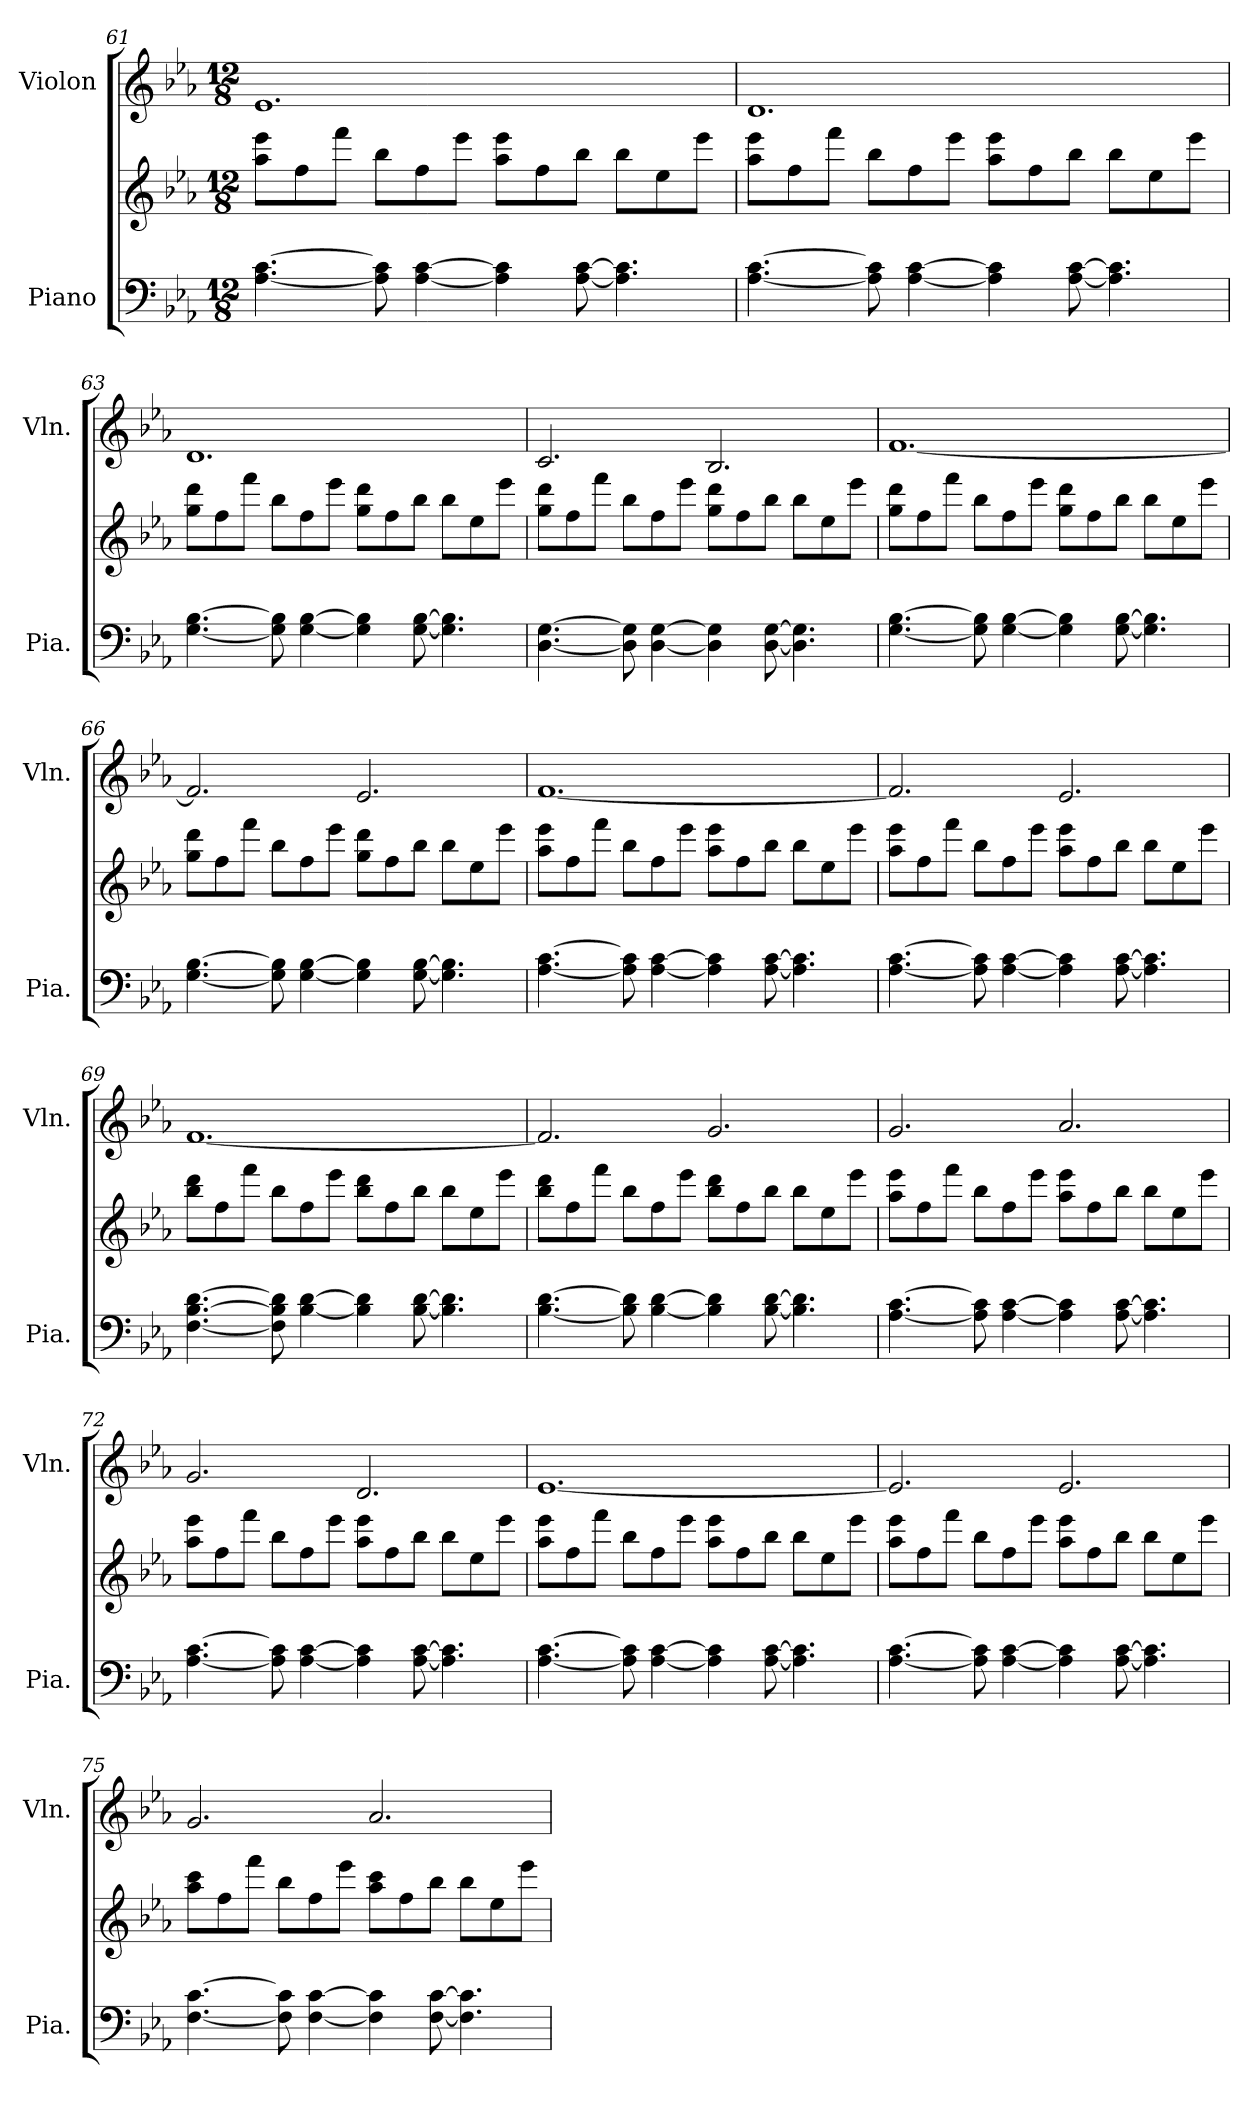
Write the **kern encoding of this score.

**kern	**kern	**kern
*part2	*part2	*part1
*staff3	*staff2	*staff1
*I"Piano	*	*I"Violon
*I'Pia.	*	*I'Vln.
*clefF4	*clefG2	*clefG2
*k[b-e-a-]	*k[b-e-a-]	*k[b-e-a-]
*M12/8	*M12/8	*M12/8
=61	=61	=61
[4.A-\ [4.c\	8aa-\ 8eee-\L	1.e-
.	8ff\	.
.	8fff\J	.
8A-\] 8c\]	8bb-\L	.
[4A-\ [4c\	8ff\	.
.	8eee-\J	.
4A-\] 4c\]	8aa-\ 8eee-\L	.
.	8ff\	.
[8A-\ [8c\	8bb-\J	.
4.A-\] 4.c\]	8bb-\L	.
.	8ee-\	.
.	8eee-\J	.
!!LO:PB:g=z
=62	=62	=62
[4.A-\ [4.c\	8aa-\ 8eee-\L	1.d
.	8ff\	.
.	8fff\J	.
8A-\] 8c\]	8bb-\L	.
[4A-\ [4c\	8ff\	.
.	8eee-\J	.
4A-\] 4c\]	8aa-\ 8eee-\L	.
.	8ff\	.
[8A-\ [8c\	8bb-\J	.
4.A-\] 4.c\]	8bb-\L	.
.	8ee-\	.
.	8eee-\J	.
=63	=63	=63
[4.G\ [4.B-\	8gg\ 8ddd\L	1.d
.	8ff\	.
.	8fff\J	.
8G\] 8B-\]	8bb-\L	.
[4G\ [4B-\	8ff\	.
.	8eee-\J	.
4G\] 4B-\]	8gg\ 8ddd\L	.
.	8ff\	.
[8G\ [8B-\	8bb-\J	.
4.G\] 4.B-\]	8bb-\L	.
.	8ee-\	.
.	8eee-\J	.
!!LO:LB:g=z
=64	=64	=64
[4.D\ [4.G\	8gg\ 8ddd\L	2.c/
.	8ff\	.
.	8fff\J	.
8D\] 8G\]	8bb-\L	.
[4D\ [4G\	8ff\	.
.	8eee-\J	.
4D\] 4G\]	8gg\ 8ddd\L	2.B-/
.	8ff\	.
[8D\ [8G\	8bb-\J	.
4.D\] 4.G\]	8bb-\L	.
.	8ee-\	.
.	8eee-\J	.
=65	=65	=65
[4.G\ [4.B-\	8gg\ 8ddd\L	[1.f
.	8ff\	.
.	8fff\J	.
8G\] 8B-\]	8bb-\L	.
[4G\ [4B-\	8ff\	.
.	8eee-\J	.
4G\] 4B-\]	8gg\ 8ddd\L	.
.	8ff\	.
[8G\ [8B-\	8bb-\J	.
4.G\] 4.B-\]	8bb-\L	.
.	8ee-\	.
.	8eee-\J	.
!!LO:LB:g=z
=66	=66	=66
[4.G\ [4.B-\	8gg\ 8ddd\L	2.f/]
.	8ff\	.
.	8fff\J	.
8G\] 8B-\]	8bb-\L	.
[4G\ [4B-\	8ff\	.
.	8eee-\J	.
4G\] 4B-\]	8gg\ 8ddd\L	2.e-/
.	8ff\	.
[8G\ [8B-\	8bb-\J	.
4.G\] 4.B-\]	8bb-\L	.
.	8ee-\	.
.	8eee-\J	.
=67	=67	=67
[4.A-\ [4.c\	8aa-\ 8eee-\L	[1.f
.	8ff\	.
.	8fff\J	.
8A-\] 8c\]	8bb-\L	.
[4A-\ [4c\	8ff\	.
.	8eee-\J	.
4A-\] 4c\]	8aa-\ 8eee-\L	.
.	8ff\	.
[8A-\ [8c\	8bb-\J	.
4.A-\] 4.c\]	8bb-\L	.
.	8ee-\	.
.	8eee-\J	.
!!LO:LB:g=z
=68	=68	=68
[4.A-\ [4.c\	8aa-\ 8eee-\L	2.f/]
.	8ff\	.
.	8fff\J	.
8A-\] 8c\]	8bb-\L	.
[4A-\ [4c\	8ff\	.
.	8eee-\J	.
4A-\] 4c\]	8aa-\ 8eee-\L	2.e-/
.	8ff\	.
[8A-\ [8c\	8bb-\J	.
4.A-\] 4.c\]	8bb-\L	.
.	8ee-\	.
.	8eee-\J	.
=69	=69	=69
[4.F\ [4.B-\ [4.d\	8bb-\ 8ddd\L	[1.f
.	8ff\	.
.	8fff\J	.
8F\] 8B-\] 8d\]	8bb-\L	.
[4B-\ [4d\	8ff\	.
.	8eee-\J	.
4B-\] 4d\]	8bb-\ 8ddd\L	.
.	8ff\	.
[8B-\ [8d\	8bb-\J	.
4.B-\] 4.d\]	8bb-\L	.
.	8ee-\	.
.	8eee-\J	.
!!LO:LB:g=z
=70	=70	=70
[4.B-\ [4.d\	8bb-\ 8ddd\L	2.f/]
.	8ff\	.
.	8fff\J	.
8B-\] 8d\]	8bb-\L	.
[4B-\ [4d\	8ff\	.
.	8eee-\J	.
4B-\] 4d\]	8bb-\ 8ddd\L	2.g/
.	8ff\	.
[8B-\ [8d\	8bb-\J	.
4.B-\] 4.d\]	8bb-\L	.
.	8ee-\	.
.	8eee-\J	.
=71	=71	=71
[4.A-\ [4.c\	8aa-\ 8eee-\L	2.g/
.	8ff\	.
.	8fff\J	.
8A-\] 8c\]	8bb-\L	.
[4A-\ [4c\	8ff\	.
.	8eee-\J	.
4A-\] 4c\]	8aa-\ 8eee-\L	2.a-/
.	8ff\	.
[8A-\ [8c\	8bb-\J	.
4.A-\] 4.c\]	8bb-\L	.
.	8ee-\	.
.	8eee-\J	.
!!LO:PB:g=z
=72	=72	=72
[4.A-\ [4.c\	8aa-\ 8eee-\L	2.g/
.	8ff\	.
.	8fff\J	.
8A-\] 8c\]	8bb-\L	.
[4A-\ [4c\	8ff\	.
.	8eee-\J	.
4A-\] 4c\]	8aa-\ 8eee-\L	2.d/
.	8ff\	.
[8A-\ [8c\	8bb-\J	.
4.A-\] 4.c\]	8bb-\L	.
.	8ee-\	.
.	8eee-\J	.
=73	=73	=73
[4.A-\ [4.c\	8aa-\ 8eee-\L	[1.e-
.	8ff\	.
.	8fff\J	.
8A-\] 8c\]	8bb-\L	.
[4A-\ [4c\	8ff\	.
.	8eee-\J	.
4A-\] 4c\]	8aa-\ 8eee-\L	.
.	8ff\	.
[8A-\ [8c\	8bb-\J	.
4.A-\] 4.c\]	8bb-\L	.
.	8ee-\	.
.	8eee-\J	.
!!LO:LB:g=z
=74	=74	=74
[4.A-\ [4.c\	8aa-\ 8eee-\L	2.e-/]
.	8ff\	.
.	8fff\J	.
8A-\] 8c\]	8bb-\L	.
[4A-\ [4c\	8ff\	.
.	8eee-\J	.
4A-\] 4c\]	8aa-\ 8eee-\L	2.e-/
.	8ff\	.
[8A-\ [8c\	8bb-\J	.
4.A-\] 4.c\]	8bb-\L	.
.	8ee-\	.
.	8eee-\J	.
=75	=75	=75
[4.F\ [4.c\	8aa-\ 8ccc\L	2.g/
.	8ff\	.
.	8fff\J	.
8F\] 8c\]	8bb-\L	.
[4F\ [4c\	8ff\	.
.	8eee-\J	.
4F\] 4c\]	8aa-\ 8ccc\L	2.a-/
.	8ff\	.
[8F\ [8c\	8bb-\J	.
4.F\] 4.c\]	8bb-\L	.
.	8ee-\	.
.	8eee-\J	.
=	=	=
*-	*-	*-
